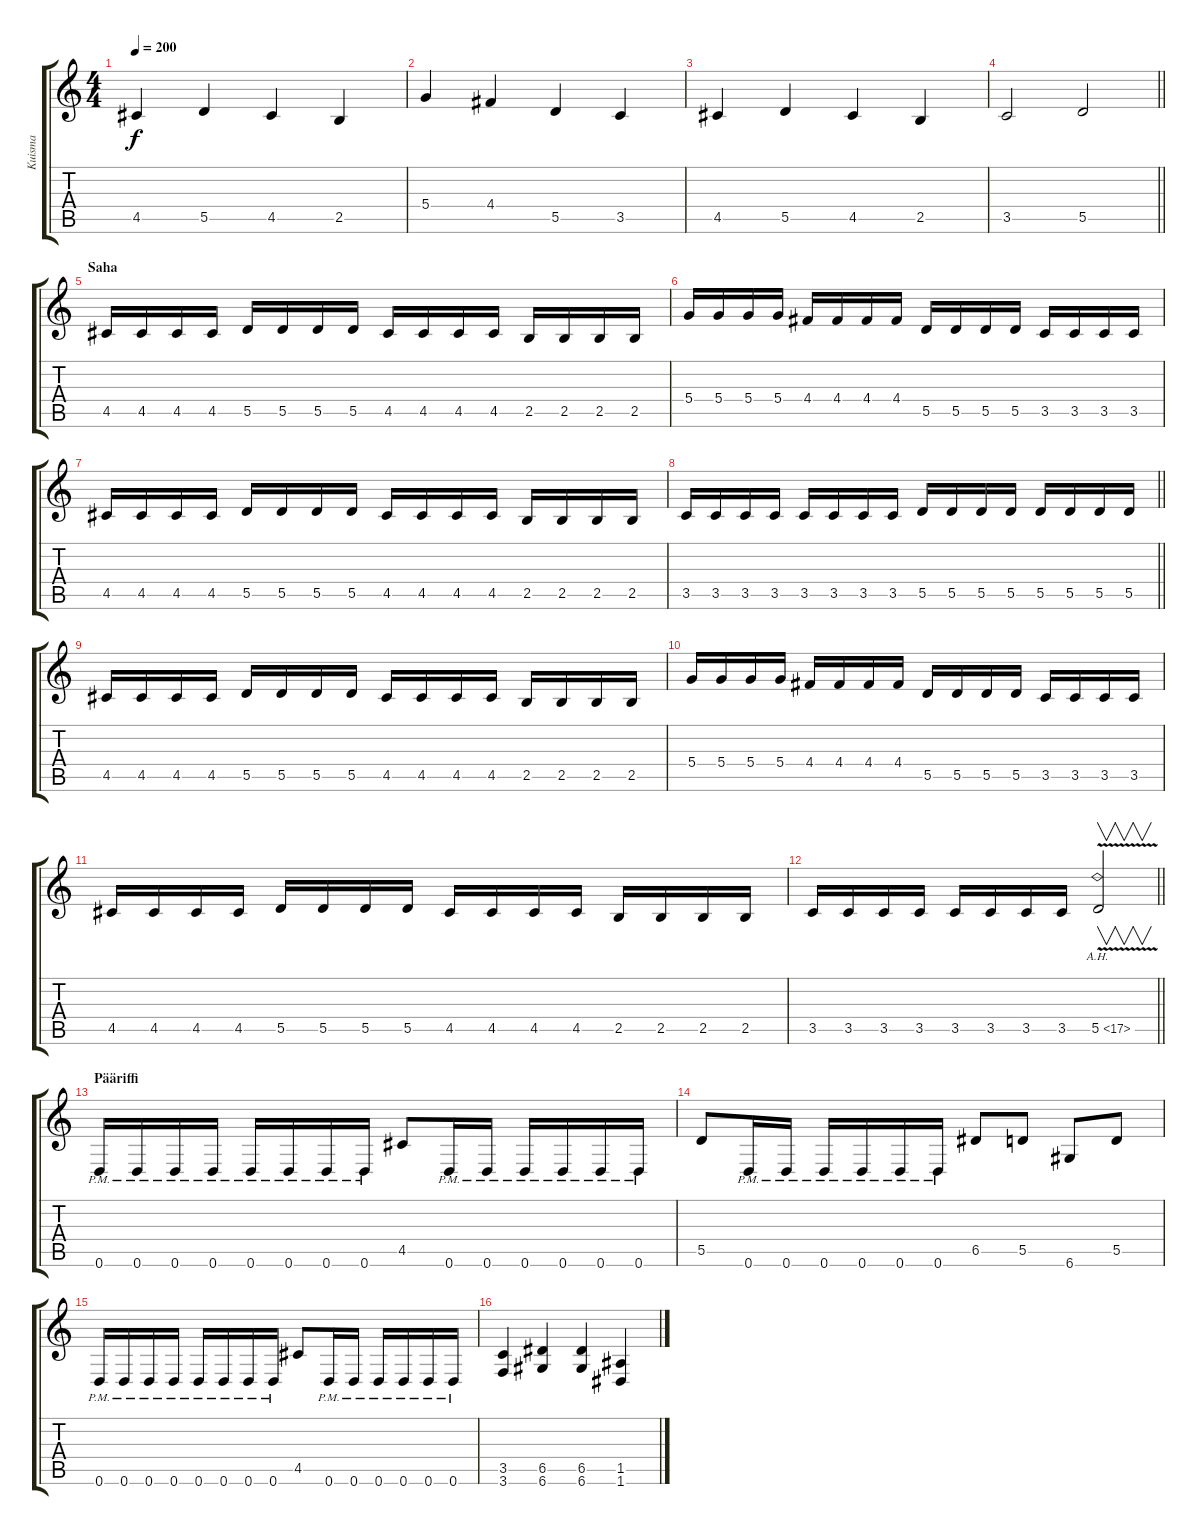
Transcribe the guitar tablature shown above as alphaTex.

\track ("Kuisma" "Kuisma") {instrument distortionguitar}
\staff {score tabs}
\tuning (E4 B3 G3 D3 A2 D2) {hide}
\ts (4 4)
\tempo 200
\clef g2
\ks c
4.5.4{dy f} 5.5.4 4.5.4 2.5.4 |
5.4.4 4.4.4 5.5.4 3.5.4 |
4.5.4 5.5.4 4.5.4 2.5.4 |
\barLineRight lightlight
3.5.2 5.5.2 |
\section ("" "Saha")
4.5.16 4.5.16 4.5.16 4.5.16 5.5.16 5.5.16 5.5.16 5.5.16 4.5.16 4.5.16 4.5.16 4.5.16 2.5.16 2.5.16 2.5.16 2.5.16 |
5.4.16 5.4.16 5.4.16 5.4.16 4.4.16 4.4.16 4.4.16 4.4.16 5.5.16 5.5.16 5.5.16 5.5.16 3.5.16 3.5.16 3.5.16 3.5.16 |
4.5.16 4.5.16 4.5.16 4.5.16 5.5.16 5.5.16 5.5.16 5.5.16 4.5.16 4.5.16 4.5.16 4.5.16 2.5.16 2.5.16 2.5.16 2.5.16 |
\barLineRight lightlight
3.5.16 3.5.16 3.5.16 3.5.16 3.5.16 3.5.16 3.5.16 3.5.16 5.5.16 5.5.16 5.5.16 5.5.16 5.5.16 5.5.16 5.5.16 5.5.16 |
4.5.16 4.5.16 4.5.16 4.5.16 5.5.16 5.5.16 5.5.16 5.5.16 4.5.16 4.5.16 4.5.16 4.5.16 2.5.16 2.5.16 2.5.16 2.5.16 |
5.4.16 5.4.16 5.4.16 5.4.16 4.4.16 4.4.16 4.4.16 4.4.16 5.5.16 5.5.16 5.5.16 5.5.16 3.5.16 3.5.16 3.5.16 3.5.16 |
4.5.16 4.5.16 4.5.16 4.5.16 5.5.16 5.5.16 5.5.16 5.5.16 4.5.16 4.5.16 4.5.16 4.5.16 2.5.16 2.5.16 2.5.16 2.5.16 |
\barLineRight lightlight
3.5.16 3.5.16 3.5.16 3.5.16 3.5.16 3.5.16 3.5.16 3.5.16 5.5{ah 12 v}.2{v instrument guitarharmonics} |
\section ("" "Pääriffi")
0.6{pm}.16{instrument distortionguitar} 0.6{pm}.16 0.6{pm}.16 0.6{pm}.16 0.6{pm}.16 0.6{pm}.16 0.6{pm}.16 0.6{pm}.16 4.5.8 0.6{pm}.16 0.6{pm}.16 0.6{pm}.16 0.6{pm}.16 0.6{pm}.16 0.6{pm}.16 |
5.5.8 0.6{pm}.16 0.6{pm}.16 0.6{pm}.16 0.6{pm}.16 0.6{pm}.16 0.6{pm}.16 6.5.8 5.5.8 6.6.8 5.5.8 |
0.6{pm}.16 0.6{pm}.16 0.6{pm}.16 0.6{pm}.16 0.6{pm}.16 0.6{pm}.16 0.6{pm}.16 0.6{pm}.16 4.5.8 0.6{pm}.16 0.6{pm}.16 0.6{pm}.16 0.6{pm}.16 0.6{pm}.16 0.6{pm}.16 |
(3.5 3.6).4 (6.5 6.6).4 (6.5 6.6).4 (1.5 1.6).4
